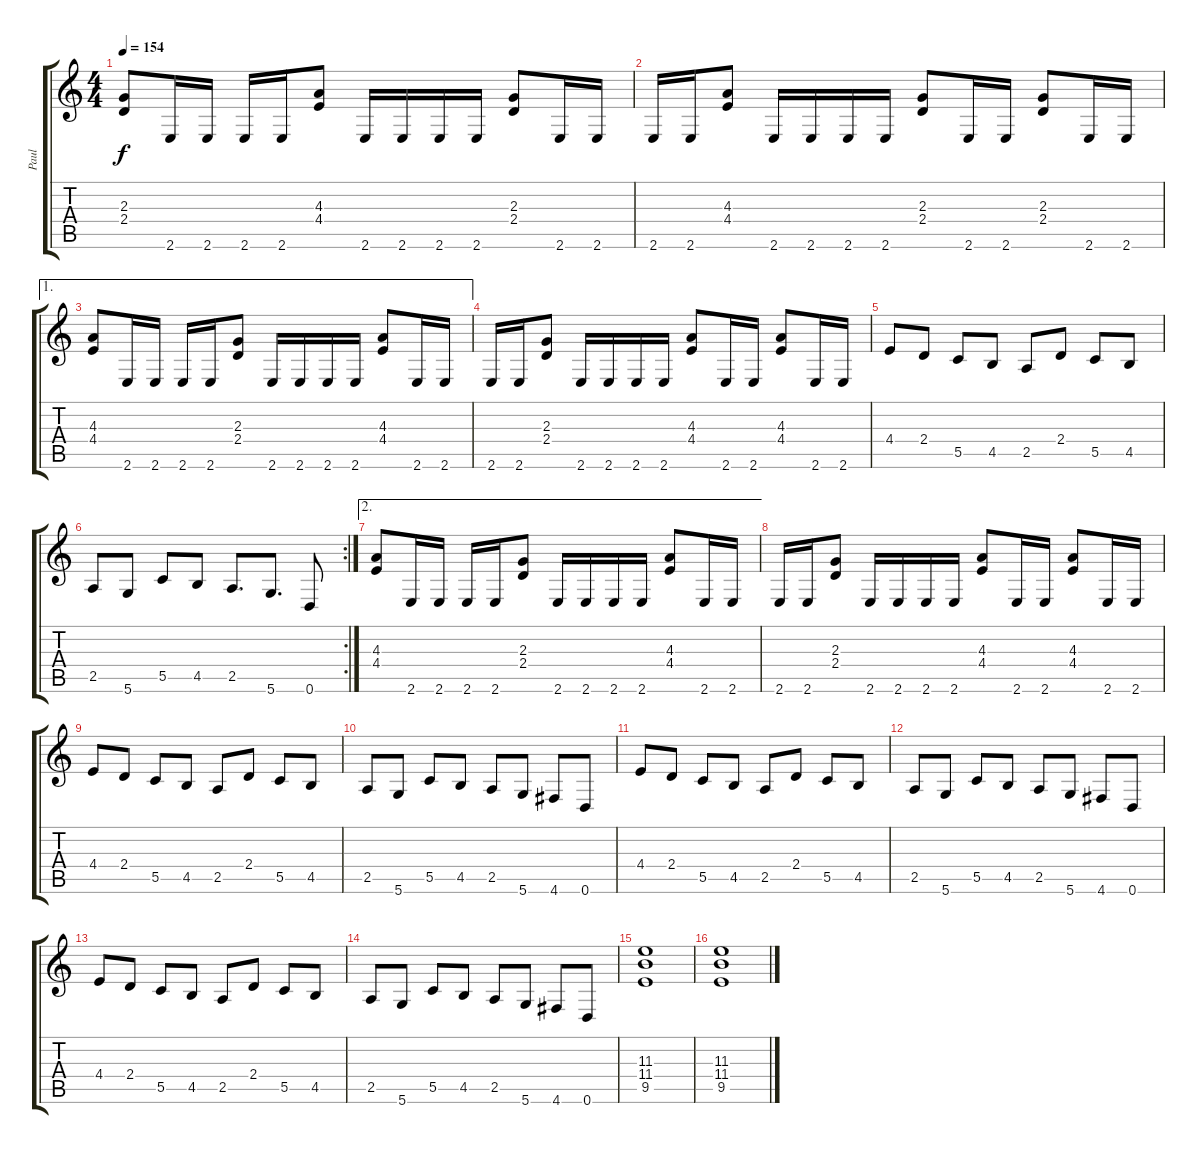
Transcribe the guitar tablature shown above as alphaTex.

\track ("Paul" "Paul") {instrument distortionguitar}
\staff {score tabs}
\tuning (D4 A3 F3 C3 G2 D2) {hide}
\ts (4 4)
\tempo 154
\clef g2
\ks c
(2.3 2.4).8{dy f} 2.6.16 2.6.16 2.6.16 2.6.16 (4.3 4.4).8 2.6.16 2.6.16 2.6.16 2.6.16 (2.3 2.4).8 2.6.16 2.6.16 |
2.6.16 2.6.16 (4.3 4.4).8 2.6.16 2.6.16 2.6.16 2.6.16 (2.3 2.4).8 2.6.16 2.6.16 (2.3 2.4).8 2.6.16 2.6.16 |
\ae 1
(4.3 4.4).8 2.6.16 2.6.16 2.6.16 2.6.16 (2.3 2.4).8 2.6.16 2.6.16 2.6.16 2.6.16 (4.3 4.4).8 2.6.16 2.6.16 |
2.6.16 2.6.16 (2.3 2.4).8 2.6.16 2.6.16 2.6.16 2.6.16 (4.3 4.4).8 2.6.16 2.6.16 (4.3 4.4).8 2.6.16 2.6.16 |
4.4.8 2.4.8 5.5.8 4.5.8 2.5.8 2.4.8 5.5.8 4.5.8 |
\rc 2
2.5.8 5.6.8 5.5.8 4.5.8 2.5.8{d} 5.6.8{d} 0.6.8 |
\ae 2
(4.3 4.4).8 2.6.16 2.6.16 2.6.16 2.6.16 (2.3 2.4).8 2.6.16 2.6.16 2.6.16 2.6.16 (4.3 4.4).8 2.6.16 2.6.16 |
2.6.16 2.6.16 (2.3 2.4).8 2.6.16 2.6.16 2.6.16 2.6.16 (4.3 4.4).8 2.6.16 2.6.16 (4.3 4.4).8 2.6.16 2.6.16 |
4.4.8 2.4.8 5.5.8 4.5.8 2.5.8 2.4.8 5.5.8 4.5.8 |
2.5.8 5.6.8 5.5.8 4.5.8 2.5.8 5.6.8 4.6.8 0.6.8 |
4.4.8 2.4.8 5.5.8 4.5.8 2.5.8 2.4.8 5.5.8 4.5.8 |
2.5.8 5.6.8 5.5.8 4.5.8 2.5.8 5.6.8 4.6.8 0.6.8 |
4.4.8 2.4.8 5.5.8 4.5.8 2.5.8 2.4.8 5.5.8 4.5.8 |
2.5.8 5.6.8 5.5.8 4.5.8 2.5.8 5.6.8 4.6.8 0.6.8 |
(11.3 11.4 9.5).1 |
(11.3 11.4 9.5).1
